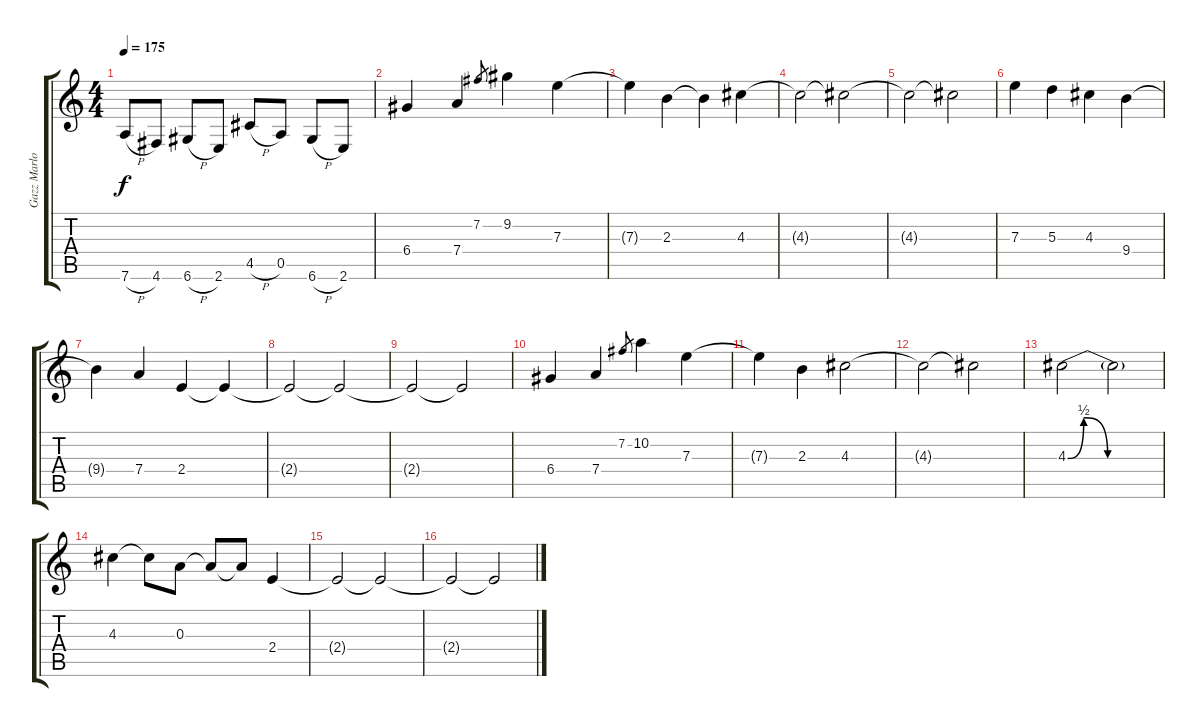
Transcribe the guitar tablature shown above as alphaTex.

\track ("Gazz Marlow" "Gazz Marlo") {instrument distortionguitar}
\staff {score tabs}
\tuning (E4 B3 A3 D3 A2 D2) {hide}
\ts (4 4)
\tempo 175
\clef g2
\ks c
7.6{h}.8{dy f} 4.6.8 6.6{h}.8 2.6.8 4.5{h}.8 0.5.8 6.6{h}.8 2.6.8 |
\section ("" "                 ")
6.4.4 7.4.4 7.2.8{gr} 9.2.4 7.3.4 |
7.3{t}.4 2.3.4 2.3{t}.4 4.3.4 |
\section ("" "")
4.3{t}.2 4.3{t}.2 |
4.3{t}.2 4.3{t}.2 |
\section ("" "")
7.3.4 5.3.4 4.3.4 9.4.4 |
9.4{t}.4 7.4.4 2.4.4 2.4{t}.4 |
\section ("" "")
2.4{t}.2 2.4{t}.2 |
2.4{t}.2 2.4{t}.2 |
\section ("" "          ")
6.4.4 7.4.4 7.2.8{gr} 10.2.4 7.3.4 |
7.3{t}.4 2.3.4 4.3.2 |
\section ("" "       ")
4.3{t}.2 4.3{t}.2 |
4.3{be (custom 0 0 10 2 25 0 30 0 60 0)}.2 4.3{t}.2 |
\section ("" "           ")
4.3.4 4.3{t}.8 0.3.8 0.3{t}.8 0.3{t}.8 2.4.4 |
2.4{t}.2 2.4{t}.2 |
\section ("" "              ")
2.4{t}.2 2.4{t}.2
